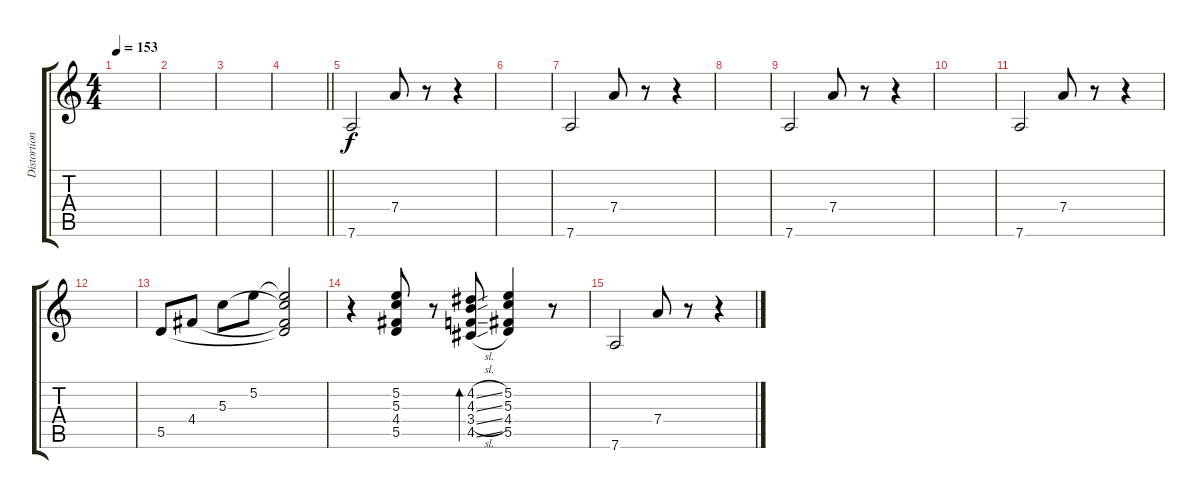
\track ("Distortion" "Distortion") {instrument overdrivenguitar}
\staff {score tabs}
\tuning (E4 B3 G3 D3 A2 D2) {hide}
\ts (4 4)
\tempo 153
\clef g2
\ks c
|
|
|
\barLineRight lightlight
|
\section ("" "")
7.6.2 7.4.8 r.8 r.4 |
|
7.6.2 7.4.8 r.8 r.4 |
|
7.6.2 7.4.8 r.8 r.4 |
|
7.6.2 7.4.8 r.8 r.4 |
|
5.5.8 4.4.8 5.3.8 5.2.8 (5.2{t} 5.3{t} 4.4{t} 5.5{t}).2 |
r.4 (5.2 5.3 4.4 5.5).8 r.8 (4.2{sl} 4.3{sl} 3.4{sl} 4.5{sl}).8{bd 480} (5.2 5.3 4.4 5.5).4 r.8 |
7.6.2 7.4.8 r.8 r.4
